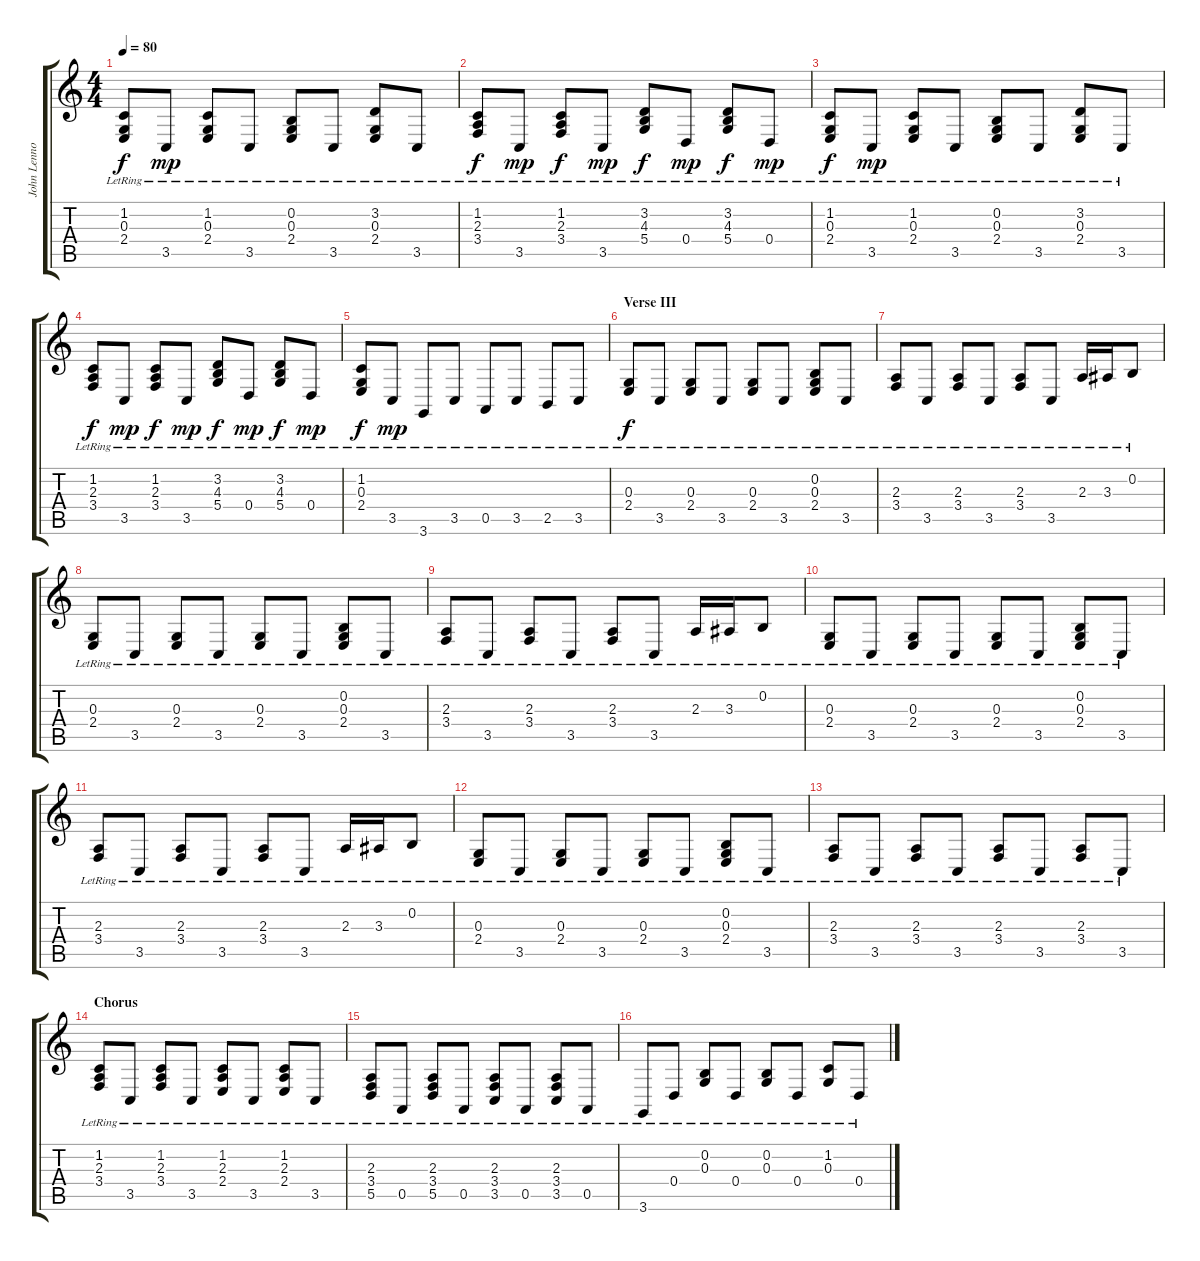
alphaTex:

\track ("John Lennon (Piano)" "John Lenno") {instrument acousticgrandpiano}
\staff {score tabs}
\tuning (E4 B3 G3 D3 A2 E2) {hide}
\ts (4 4)
\tempo 80
\clef g2
\ks c
(1.2{lr} 0.3{lr} 2.4{lr}).8{dy f} 3.5{lr}.8{dy mp} (1.2{lr} 0.3{lr} 2.4{lr}).8 3.5{lr}.8 (0.2{lr} 0.3{lr} 2.4{lr}).8 3.5{lr}.8 (3.2{lr} 0.3{lr} 2.4{lr}).8 3.5{lr}.8 |
(1.2{lr} 2.3{lr} 3.4{lr}).8{dy f} 3.5{lr}.8{dy mp} (1.2{lr} 2.3{lr} 3.4{lr}).8{dy f} 3.5{lr}.8{dy mp} (3.2{lr} 4.3{lr} 5.4{lr}).8{dy f} 0.4{lr}.8{dy mp} (3.2{lr} 4.3{lr} 5.4{lr}).8{dy f} 0.4{lr}.8{dy mp} |
(1.2{lr} 0.3{lr} 2.4{lr}).8{dy f} 3.5{lr}.8{dy mp} (1.2{lr} 0.3{lr} 2.4{lr}).8 3.5{lr}.8 (0.2{lr} 0.3{lr} 2.4{lr}).8 3.5{lr}.8 (3.2{lr} 0.3{lr} 2.4{lr}).8 3.5{lr}.8 |
(1.2{lr} 2.3{lr} 3.4{lr}).8{dy f} 3.5{lr}.8{dy mp} (1.2{lr} 2.3{lr} 3.4{lr}).8{dy f} 3.5{lr}.8{dy mp} (3.2{lr} 4.3{lr} 5.4{lr}).8{dy f} 0.4{lr}.8{dy mp} (3.2{lr} 4.3{lr} 5.4{lr}).8{dy f} 0.4{lr}.8{dy mp} |
(1.2{lr} 0.3{lr} 2.4{lr}).8{dy f} 3.5{lr}.8{dy mp} 3.6{lr}.8 3.5{lr}.8 0.5{lr}.8 3.5{lr}.8 2.5{lr}.8 3.5{lr}.8 |
\section ("" "Verse III")
(0.3{lr} 2.4{lr}).8{dy f} 3.5{lr}.8 (0.3{lr} 2.4{lr}).8 3.5{lr}.8 (0.3{lr} 2.4{lr}).8 3.5{lr}.8 (0.2{lr} 0.3{lr} 2.4{lr}).8 3.5{lr}.8 |
(2.3{lr} 3.4{lr}).8 3.5{lr}.8 (2.3{lr} 3.4{lr}).8 3.5{lr}.8 (2.3{lr} 3.4{lr}).8 3.5{lr}.8 2.3{lr}.16 3.3{lr}.16 0.2{lr}.8 |
(0.3{lr} 2.4{lr}).8 3.5{lr}.8 (0.3{lr} 2.4{lr}).8 3.5{lr}.8 (0.3{lr} 2.4{lr}).8 3.5{lr}.8 (0.2{lr} 0.3{lr} 2.4{lr}).8 3.5{lr}.8 |
(2.3{lr} 3.4{lr}).8 3.5{lr}.8 (2.3{lr} 3.4{lr}).8 3.5{lr}.8 (2.3{lr} 3.4{lr}).8 3.5{lr}.8 2.3{lr}.16 3.3{lr}.16 0.2{lr}.8 |
(0.3{lr} 2.4{lr}).8 3.5{lr}.8 (0.3{lr} 2.4{lr}).8 3.5{lr}.8 (0.3{lr} 2.4{lr}).8 3.5{lr}.8 (0.2{lr} 0.3{lr} 2.4{lr}).8 3.5{lr}.8 |
(2.3{lr} 3.4{lr}).8 3.5{lr}.8 (2.3{lr} 3.4{lr}).8 3.5{lr}.8 (2.3{lr} 3.4{lr}).8 3.5{lr}.8 2.3{lr}.16 3.3{lr}.16 0.2{lr}.8 |
(0.3{lr} 2.4{lr}).8 3.5{lr}.8 (0.3{lr} 2.4{lr}).8 3.5{lr}.8 (0.3{lr} 2.4{lr}).8 3.5{lr}.8 (0.2{lr} 0.3{lr} 2.4{lr}).8 3.5{lr}.8 |
(2.3{lr} 3.4{lr}).8 3.5{lr}.8 (2.3{lr} 3.4{lr}).8 3.5{lr}.8 (2.3{lr} 3.4{lr}).8 3.5{lr}.8 (2.3{lr} 3.4).8 3.5{lr}.8 |
\section ("" "Chorus")
(1.2{lr} 2.3{lr} 3.4{lr}).8 3.5{lr}.8 (1.2{lr} 2.3{lr} 3.4{lr}).8 3.5{lr}.8 (1.2{lr} 2.3{lr} 2.4{lr}).8 3.5{lr}.8 (1.2{lr} 2.3{lr} 2.4{lr}).8 3.5{lr}.8 |
(2.3{lr} 3.4{lr} 5.5{lr}).8 0.5{lr}.8 (2.3{lr} 3.4{lr} 5.5{lr}).8 0.5{lr}.8 (2.3{lr} 3.4{lr} 3.5{lr}).8 0.5{lr}.8 (2.3{lr} 3.4{lr} 3.5{lr}).8 0.5{lr}.8 |
3.6{lr}.8 0.4{lr}.8 (0.2{lr} 0.3{lr}).8 0.4{lr}.8 (0.2{lr} 0.3{lr}).8 0.4{lr}.8 (1.2{lr} 0.3{lr}).8 0.4{lr}.8
